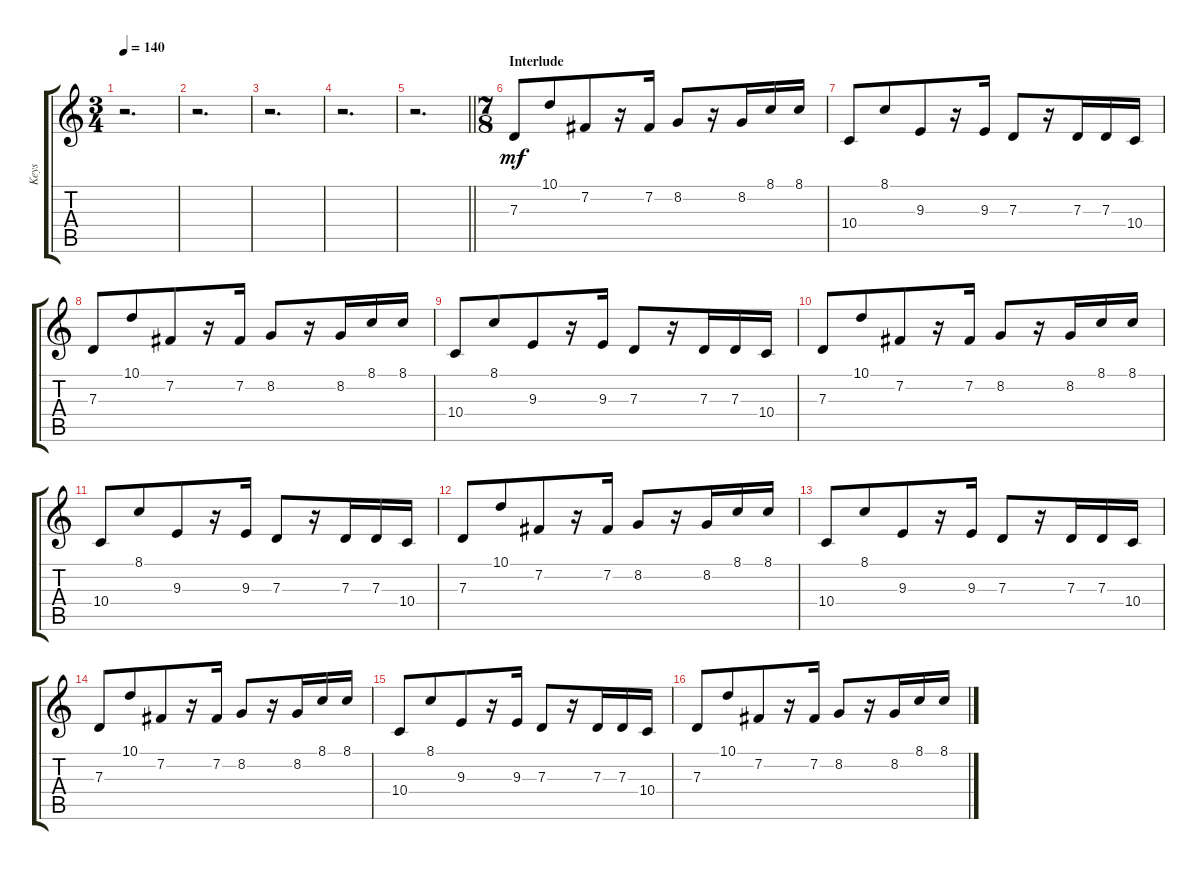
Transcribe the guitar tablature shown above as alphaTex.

\track ("Keys" "Keys") {instrument rockorgan}
\staff {score tabs}
\tuning (E4 B3 G3 D3 A2 E2) {hide}
\ts (3 4)
\tempo 140
\clef g2
\ks c
r.2{d dy f} |
r.2{d} |
r.2{d} |
r.2{d} |
\barLineRight lightlight
r.2{d} |
\ts (7 8)
\section ("" "Interlude")
7.3.8{dy mf balance 16 instrument percussiveorgan} 10.1.8 7.2.8 r.16 7.2.16 8.2.8 r.16 8.2.16 8.1.16 8.1.16 |
10.4.8 8.1.8 9.3.8 r.16 9.3.16 7.3.8 r.16 7.3.16 7.3.16 10.4.16 |
7.3.8 10.1.8 7.2.8 r.16 7.2.16 8.2.8 r.16 8.2.16 8.1.16 8.1.16 |
10.4.8 8.1.8 9.3.8 r.16 9.3.16 7.3.8 r.16 7.3.16 7.3.16 10.4.16 |
7.3.8 10.1.8 7.2.8 r.16 7.2.16 8.2.8 r.16 8.2.16 8.1.16 8.1.16 |
10.4.8 8.1.8 9.3.8 r.16 9.3.16 7.3.8 r.16 7.3.16 7.3.16 10.4.16 |
7.3.8 10.1.8 7.2.8 r.16 7.2.16 8.2.8 r.16 8.2.16 8.1.16 8.1.16 |
10.4.8 8.1.8 9.3.8 r.16 9.3.16 7.3.8 r.16 7.3.16 7.3.16 10.4.16 |
7.3.8 10.1.8 7.2.8 r.16 7.2.16 8.2.8 r.16 8.2.16 8.1.16 8.1.16 |
10.4.8 8.1.8 9.3.8 r.16 9.3.16 7.3.8 r.16 7.3.16 7.3.16 10.4.16 |
7.3.8 10.1.8 7.2.8 r.16 7.2.16 8.2.8 r.16 8.2.16 8.1.16 8.1.16
